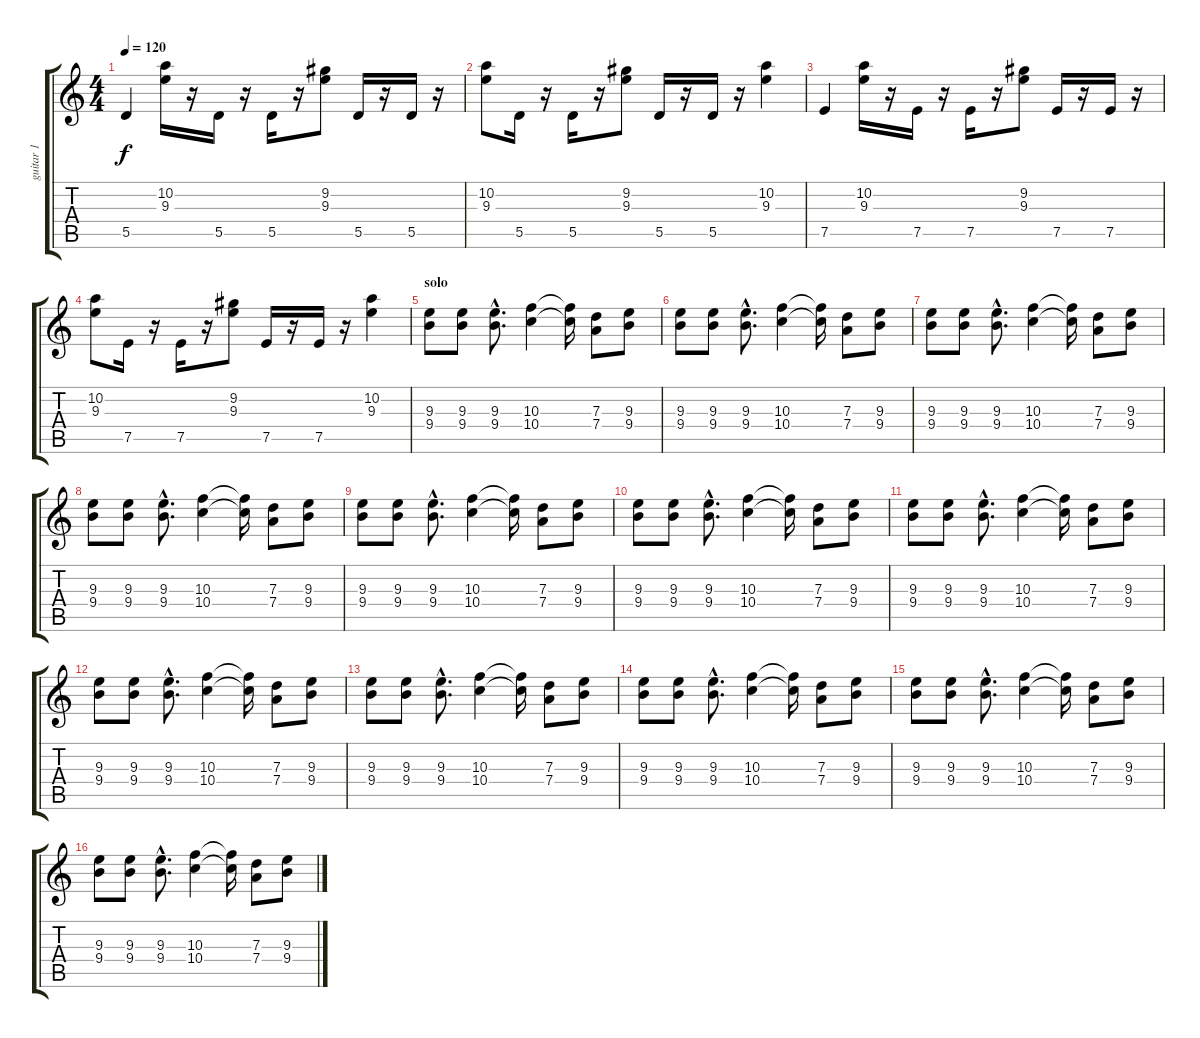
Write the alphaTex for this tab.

\track ("guitar 1" "guitar 1") {instrument overdrivenguitar}
\staff {score tabs}
\tuning (E4 B3 G3 D3 A2 E2) {hide}
\ts (4 4)
\tempo 120
\clef g2
\ks c
5.5.4{dy f} (10.2 9.3).16 r.16 5.5.16 r.16 5.5.16 r.16 (9.2 9.3).8 5.5.16 r.16 5.5.16 r.16 |
(10.2 9.3).8 5.5.16 r.16 5.5.16 r.16 (9.2 9.3).8 5.5.16 r.16 5.5.16 r.16 (10.2 9.3).4 |
7.5.4 (10.2 9.3).16 r.16 7.5.16 r.16 7.5.16 r.16 (9.2 9.3).8 7.5.16 r.16 7.5.16 r.16 |
(10.2 9.3).8 7.5.16 r.16 7.5.16 r.16 (9.2 9.3).8 7.5.16 r.16 7.5.16 r.16 (10.2 9.3).4 |
\section ("" "solo")
(9.3 9.4).8 (9.3 9.4).8 (9.3{hac} 9.4{hac}).8{d} (10.3 10.4).4 (10.3{t} 10.4{t}).16 (7.3 7.4).8 (9.3 9.4).8 |
(9.3 9.4).8 (9.3 9.4).8 (9.3{hac} 9.4{hac}).8{d} (10.3 10.4).4 (10.3{t} 10.4{t}).16 (7.3 7.4).8 (9.3 9.4).8 |
(9.3 9.4).8 (9.3 9.4).8 (9.3{hac} 9.4{hac}).8{d} (10.3 10.4).4 (10.3{t} 10.4{t}).16 (7.3 7.4).8 (9.3 9.4).8 |
(9.3 9.4).8 (9.3 9.4).8 (9.3{hac} 9.4{hac}).8{d} (10.3 10.4).4 (10.3{t} 10.4{t}).16 (7.3 7.4).8 (9.3 9.4).8 |
(9.3 9.4).8 (9.3 9.4).8 (9.3{hac} 9.4{hac}).8{d} (10.3 10.4).4 (10.3{t} 10.4{t}).16 (7.3 7.4).8 (9.3 9.4).8 |
(9.3 9.4).8 (9.3 9.4).8 (9.3{hac} 9.4{hac}).8{d} (10.3 10.4).4 (10.3{t} 10.4{t}).16 (7.3 7.4).8 (9.3 9.4).8 |
(9.3 9.4).8 (9.3 9.4).8 (9.3{hac} 9.4{hac}).8{d} (10.3 10.4).4 (10.3{t} 10.4{t}).16 (7.3 7.4).8 (9.3 9.4).8 |
(9.3 9.4).8 (9.3 9.4).8 (9.3{hac} 9.4{hac}).8{d} (10.3 10.4).4 (10.3{t} 10.4{t}).16 (7.3 7.4).8 (9.3 9.4).8 |
(9.3 9.4).8 (9.3 9.4).8 (9.3{hac} 9.4{hac}).8{d} (10.3 10.4).4 (10.3{t} 10.4{t}).16 (7.3 7.4).8 (9.3 9.4).8 |
(9.3 9.4).8 (9.3 9.4).8 (9.3{hac} 9.4{hac}).8{d} (10.3 10.4).4 (10.3{t} 10.4{t}).16 (7.3 7.4).8 (9.3 9.4).8 |
(9.3 9.4).8 (9.3 9.4).8 (9.3{hac} 9.4{hac}).8{d} (10.3 10.4).4 (10.3{t} 10.4{t}).16 (7.3 7.4).8 (9.3 9.4).8 |
(9.3 9.4).8 (9.3 9.4).8 (9.3{hac} 9.4{hac}).8{d} (10.3 10.4).4 (10.3{t} 10.4{t}).16 (7.3 7.4).8 (9.3 9.4).8
